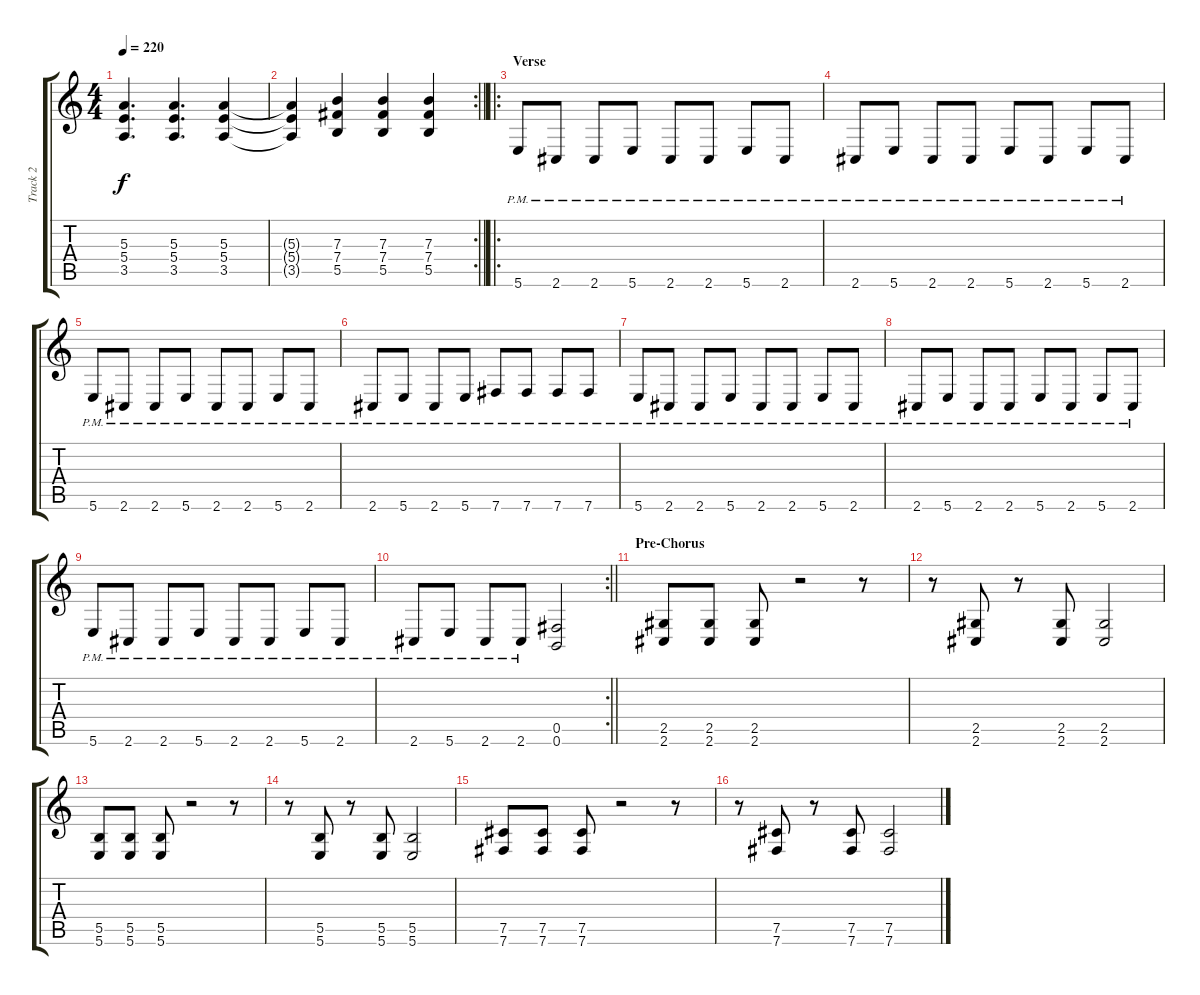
\track ("Track 2" "Track 2") {instrument distortionguitar}
\staff {score tabs}
\tuning (Db4 Ab3 E3 B2 Gb2 B1) {hide}
\ts (4 4)
\tempo 220
\clef g2
\ks c
(5.3 5.4 3.5).4{d dy f} (5.3 5.4 3.5).4{d} (5.3 5.4 3.5).4 |
\rc 2
\barLineRight lightlight
(5.3{t} 5.4{t} 3.5{t}).4 (7.3 7.4 5.5).4 (7.3 7.4 5.5).4 (7.3 7.4 5.5).4 |
\ro
\section ("" "Verse")
5.6{pm}.8 2.6{pm}.8 2.6{pm}.8 5.6{pm}.8 2.6{pm}.8 2.6{pm}.8 5.6{pm}.8 2.6{pm}.8 |
2.6{pm}.8 5.6{pm}.8 2.6{pm}.8 2.6{pm}.8 5.6{pm}.8 2.6{pm}.8 5.6{pm}.8 2.6{pm}.8 |
5.6{pm}.8 2.6{pm}.8 2.6{pm}.8 5.6{pm}.8 2.6{pm}.8 2.6{pm}.8 5.6{pm}.8 2.6{pm}.8 |
2.6{pm}.8 5.6{pm}.8 2.6{pm}.8 5.6{pm}.8 7.6{pm}.8 7.6{pm}.8 7.6{pm}.8 7.6{pm}.8 |
5.6{pm}.8 2.6{pm}.8 2.6{pm}.8 5.6{pm}.8 2.6{pm}.8 2.6{pm}.8 5.6{pm}.8 2.6{pm}.8 |
2.6{pm}.8 5.6{pm}.8 2.6{pm}.8 2.6{pm}.8 5.6{pm}.8 2.6{pm}.8 5.6{pm}.8 2.6{pm}.8 |
5.6{pm}.8 2.6{pm}.8 2.6{pm}.8 5.6{pm}.8 2.6{pm}.8 2.6{pm}.8 5.6{pm}.8 2.6{pm}.8 |
\rc 2
\barLineRight lightlight
2.6{pm}.8 5.6{pm}.8 2.6{pm}.8 2.6{pm}.8 (0.5 0.6).2 |
\section ("" "Pre-Chorus")
(2.5 2.6).8 (2.5 2.6).8 (2.5 2.6).8 r.2 r.8 |
r.8 (2.5 2.6).8 r.8 (2.5 2.6).8 (2.5 2.6).2 |
(5.5 5.6).8 (5.5 5.6).8 (5.5 5.6).8 r.2 r.8 |
r.8 (5.5 5.6).8 r.8 (5.5 5.6).8 (5.5 5.6).2 |
(7.5 7.6).8 (7.5 7.6).8 (7.5 7.6).8 r.2 r.8 |
r.8 (7.5 7.6).8 r.8 (7.5 7.6).8 (7.5 7.6).2
